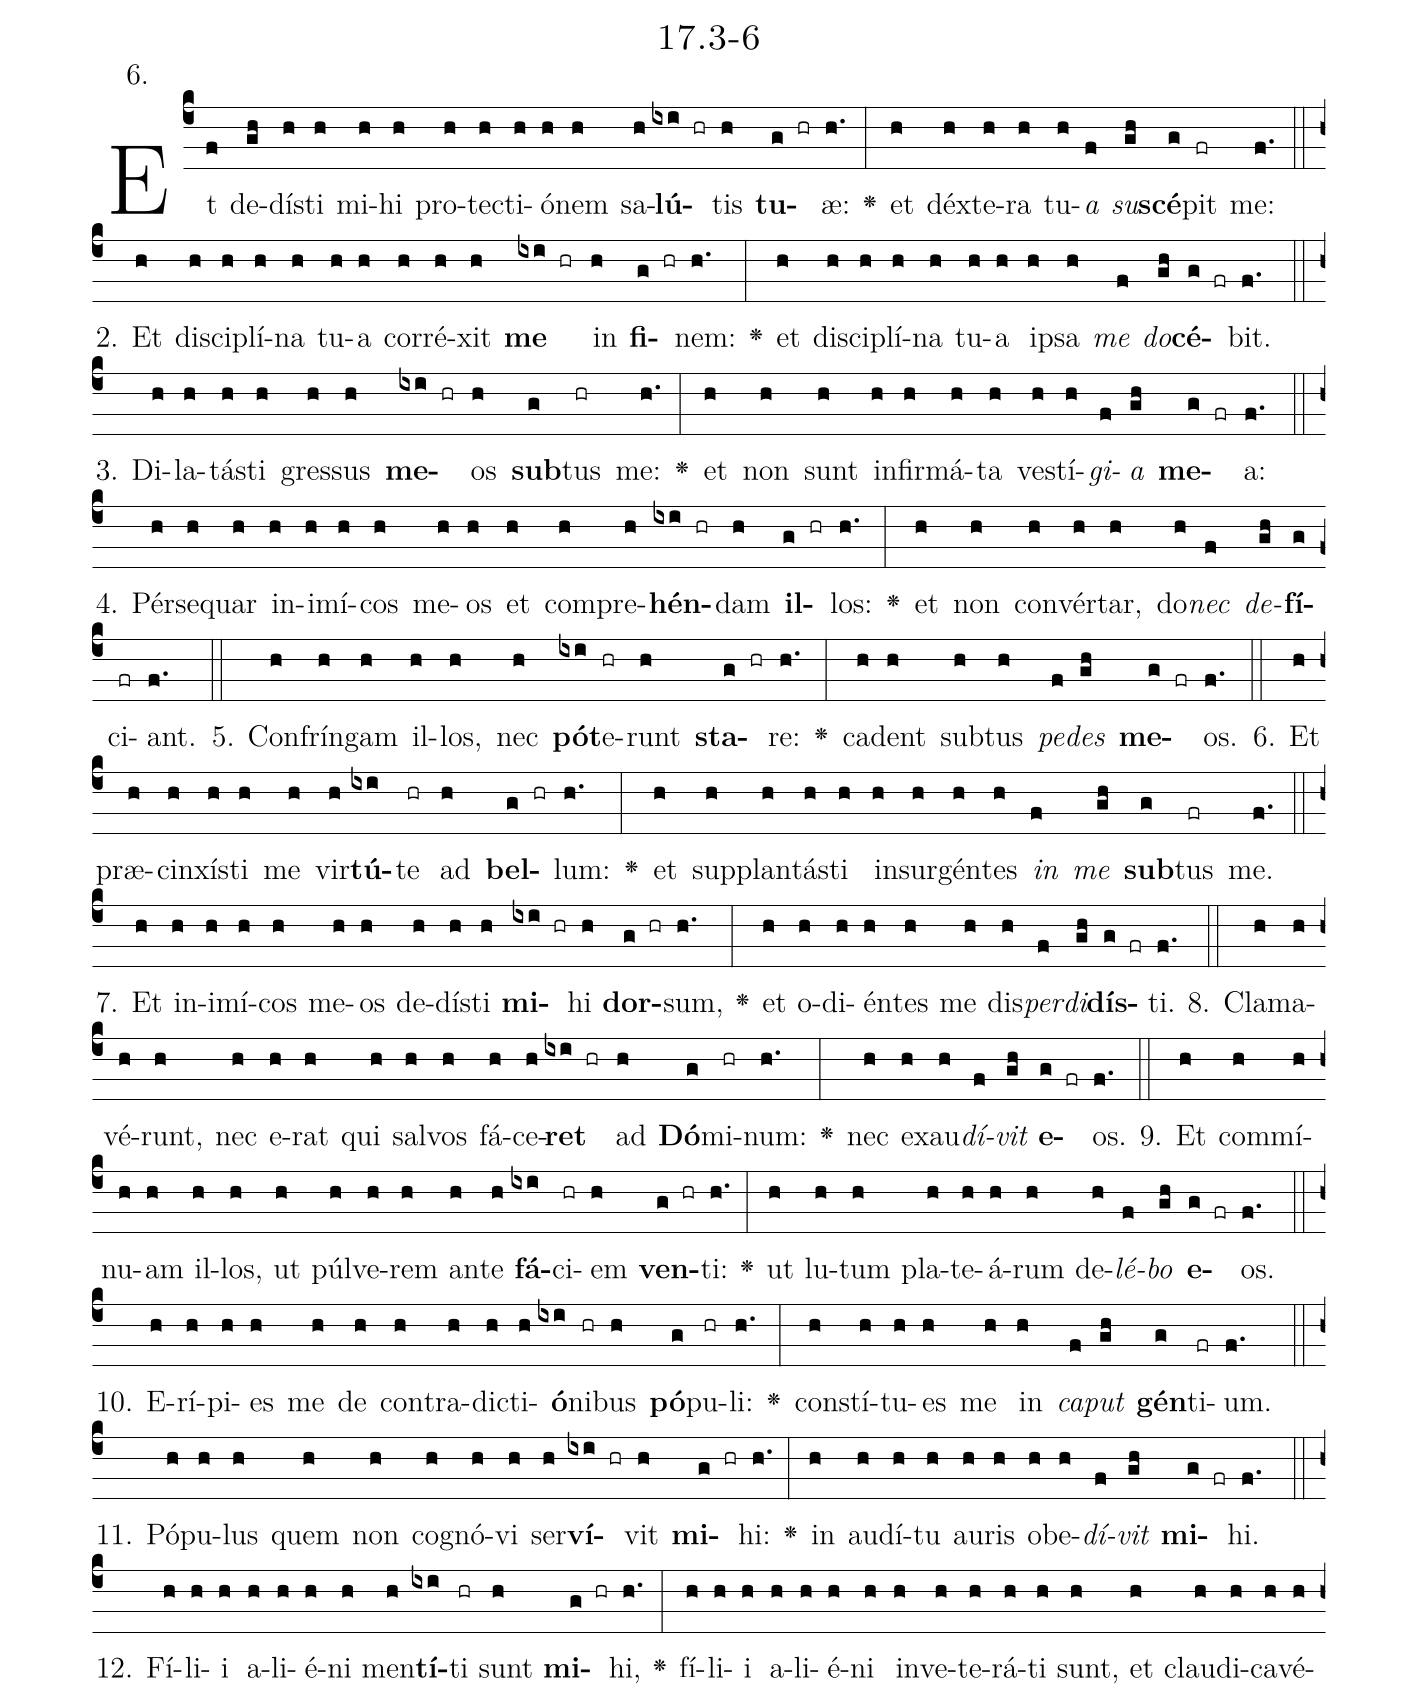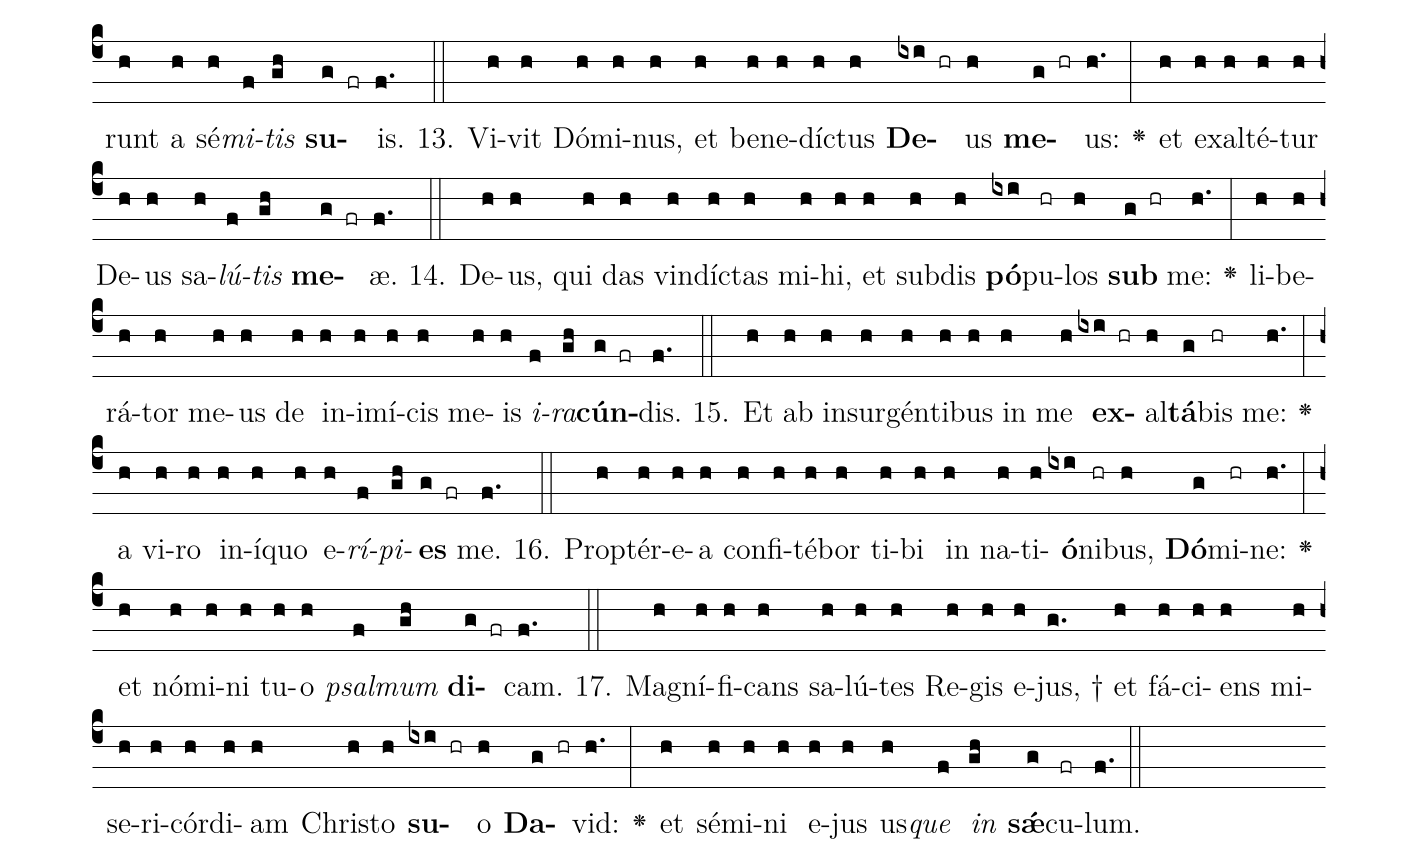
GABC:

name: 17.3-6;
annotation: 6.;
%%
(c4)Et(f) de(gh)dís(h)ti(h) mi(h)hi(h) pro(h)tec(h)ti(h)ó(h)nem(h) sa(h)<b>lú</b>(ixi hr)tis(h) <b>tu</b>(g hr)æ:(h.) <v>\greheightstar</v>(:) et(h) déx(h)te(h)ra(h) tu(h)<i>a</i>(f) <i>su</i>(gh)<b>scé</b>(g)pit(fr) me:(f.) (::)
2. Et(h) di(h)sci(h)plí(h)na(h) tu(h)a(h) cor(h)ré(h)xit(h) <b>me</b>(ixi hr) in(h) <b>fi</b>(g hr)nem:(h.) <v>\greheightstar</v>(:) et(h) di(h)sci(h)plí(h)na(h) tu(h)a(h) ip(h)sa(h) <i>me</i>(f) <i>do</i>(gh)<b>cé</b>(g fr)bit.(f.) (::)
3. Di(h)la(h)tás(h)ti(h) gres(h)sus(h) <b>me</b>(ixi hr)os(h) <b>sub</b>(g)tus(hr) me:(h.) <v>\greheightstar</v>(:) et(h) non(h) sunt(h) in(h)fir(h)má(h)ta(h) ves(h)tí(h)<i>gi</i>(f)<i>a</i>(gh) <b>me</b>(g fr)a:(f.) (::)
4. Pér(h)se(h)quar(h) in(h)i(h)mí(h)cos(h) me(h)os(h) et(h) com(h)pre(h)<b>hén</b>(ixi hr)dam(h) <b>il</b>(g hr)los:(h.) <v>\greheightstar</v>(:) et(h) non(h) con(h)vér(h)tar,(h) do(h)<i>nec</i>(f) <i>de</i>(gh)<b>fí</b>(g)ci(fr)ant.(f.) (::)
5. Con(h)frín(h)gam(h) il(h)los,(h) nec(h) <b>pót</b>(ixi)e(hr)runt(h) <b>sta</b>(g hr)re:(h.) <v>\greheightstar</v>(:) ca(h)dent(h) sub(h)tus(h) <i>pe</i>(f)<i>des</i>(gh) <b>me</b>(g fr)os.(f.) (::)
6. Et(h) præ(h)cin(h)xís(h)ti(h) me(h) vir(h)<b>tú</b>(ixi)te(hr) ad(h) <b>bel</b>(g hr)lum:(h.) <v>\greheightstar</v>(:) et(h) sup(h)plan(h)tás(h)ti(h) in(h)sur(h)gén(h)tes(h) <i>in</i>(f) <i>me</i>(gh) <b>sub</b>(g)tus(fr) me.(f.) (::)
7. Et(h) in(h)i(h)mí(h)cos(h) me(h)os(h) de(h)dís(h)ti(h) <b>mi</b>(ixi hr)hi(h) <b>dor</b>(g hr)sum,(h.) <v>\greheightstar</v>(:) et(h) o(h)di(h)én(h)tes(h) me(h) dis(h)<i>per</i>(f)<i>di</i>(gh)<b>dís</b>(g fr)ti.(f.) (::)
8. Cla(h)ma(h)vé(h)runt,(h) nec(h) e(h)rat(h) qui(h) sal(h)vos(h) fá(h)ce(h)<b>ret</b>(ixi hr) ad(h) <b>Dó</b>(g)mi(hr)num:(h.) <v>\greheightstar</v>(:) nec(h) ex(h)au(h)<i>dí</i>(f)<i>vit</i>(gh) <b>e</b>(g fr)os.(f.) (::)
9. Et(h) com(h)mí(h)nu(h)am(h) il(h)los,(h) ut(h) púl(h)ve(h)rem(h) an(h)te(h) <b>fá</b>(ixi)ci(hr)em(h) <b>ven</b>(g hr)ti:(h.) <v>\greheightstar</v>(:) ut(h) lu(h)tum(h) pla(h)te(h)á(h)rum(h) de(h)<i>lé</i>(f)<i>bo</i>(gh) <b>e</b>(g fr)os.(f.) (::)
10. E(h)rí(h)pi(h)es(h) me(h) de(h) con(h)tra(h)dic(h)ti(h)<b>ó</b>(ixi)ni(hr)bus(h) <b>pó</b>(g)pu(hr)li:(h.) <v>\greheightstar</v>(:) con(h)stí(h)tu(h)es(h) me(h) in(h) <i>ca</i>(f)<i>put</i>(gh) <b>gén</b>(g)ti(fr)um.(f.) (::)
11. Pó(h)pu(h)lus(h) quem(h) non(h) co(h)gnó(h)vi(h) ser(h)<b>ví</b>(ixi hr)vit(h) <b>mi</b>(g hr)hi:(h.) <v>\greheightstar</v>(:) in(h) au(h)dí(h)tu(h) au(h)ris(h) ob(h)e(h)<i>dí</i>(f)<i>vit</i>(gh) <b>mi</b>(g fr)hi.(f.) (::)
12. Fí(h)li(h)i(h) a(h)li(h)é(h)ni(h) men(h)<b>tí</b>(ixi)ti(hr) sunt(h) <b>mi</b>(g hr)hi,(h.) <v>\greheightstar</v>(:) fí(h)li(h)i(h) a(h)li(h)é(h)ni(h) in(h)ve(h)te(h)rá(h)ti(h) sunt,(h) et(h) clau(h)di(h)ca(h)vé(h)runt(h) a(h) sé(h)<i>mi</i>(f)<i>tis</i>(gh) <b>su</b>(g fr)is.(f.) (::)
13. Vi(h)vit(h) Dó(h)mi(h)nus,(h) et(h) be(h)ne(h)díc(h)tus(h) <b>De</b>(ixi hr)us(h) <b>me</b>(g hr)us:(h.) <v>\greheightstar</v>(:) et(h) ex(h)al(h)té(h)tur(h) De(h)us(h) sa(h)<i>lú</i>(f)<i>tis</i>(gh) <b>me</b>(g fr)æ.(f.) (::)
14. De(h)us,(h) qui(h) das(h) vin(h)díc(h)tas(h) mi(h)hi,(h) et(h) sub(h)dis(h) <b>pó</b>(ixi)pu(hr)los(h) <b>sub</b>(g hr) me:(h.) <v>\greheightstar</v>(:) li(h)be(h)rá(h)tor(h) me(h)us(h) de(h) in(h)i(h)mí(h)cis(h) me(h)is(h) <i>i</i>(f)<i>ra</i>(gh)<b>cún</b>(g fr)dis.(f.) (::)
15. Et(h) ab(h) in(h)sur(h)gén(h)ti(h)bus(h) in(h) me(h) <b>ex</b>(ixi hr)al(h)<b>tá</b>(g)bis(hr) me:(h.) <v>\greheightstar</v>(:) a(h) vi(h)ro(h) in(h)í(h)quo(h) e(h)<i>rí</i>(f)<i>pi</i>(gh)<b>es</b>(g fr) me.(f.) (::)
16. Prop(h)tér(h)e(h)a(h) con(h)fi(h)té(h)bor(h) ti(h)bi(h) in(h) na(h)ti(h)<b>ó</b>(ixi)ni(hr)bus,(h) <b>Dó</b>(g)mi(hr)ne:(h.) <v>\greheightstar</v>(:) et(h) nó(h)mi(h)ni(h) tu(h)o(h) <i>psal</i>(f)<i>mum</i>(gh) <b>di</b>(g fr)cam.(f.) (::)
17. Ma(h)gní(h)fi(h)cans(h) sa(h)lú(h)tes(h) Re(h)gis(h) e(h)jus, †(g.) et(h) fá(h)ci(h)ens(h) mi(h)se(h)ri(h)cór(h)di(h)am(h) Chris(h)to(h) <b>su</b>(ixi hr)o(h) <b>Da</b>(g hr)vid:(h.) <v>\greheightstar</v>(:) et(h) sé(h)mi(h)ni(h) e(h)jus(h) us(h)<i>que</i>(f) <i>in</i>(gh) <b>sǽ</b>(g)cu(fr)lum.(f.) (::)
